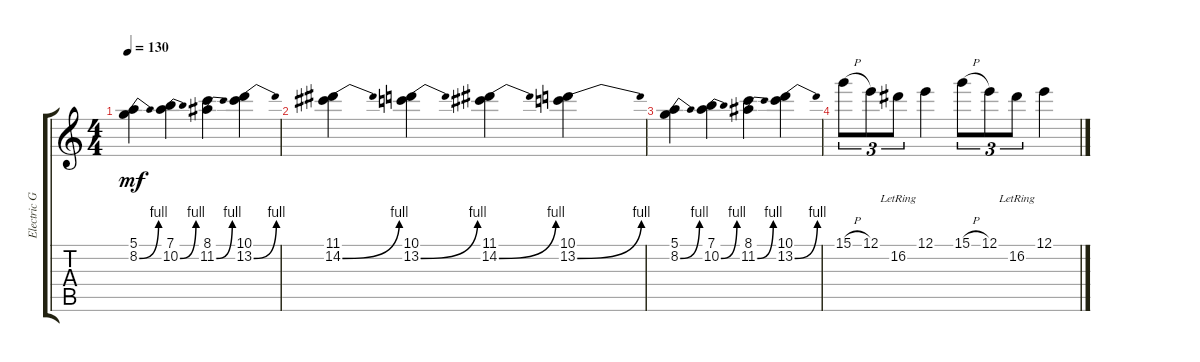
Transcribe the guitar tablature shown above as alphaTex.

\track ("Electric Guitar" "Electric G") {instrument electricguitarclean}
\staff {score tabs}
\tuning (E4 B3 G3 D3 A2 E2) {hide}
\ts (4 4)
\tempo 130
\clef g2
\ks c
(5.1 8.2{be (bend 0 0 60 4)}).4{dy mf instrument electricguitarclean} (7.1 10.2{be (bend 0 0 60 4)}).4 (8.1 11.2{be (bend 0 0 60 4)}).4 (10.1 13.2{be (bend 0 0 60 4)}).4 |
(11.1 14.2{be (bend 0 0 60 4)}).4 (10.1 13.2{be (bend 0 0 60 4)}).4 (11.1 14.2{be (bend 0 0 60 4)}).4 (10.1 13.2{be (bend 0 0 60 4)}).4 |
(5.1 8.2{be (bend 0 0 60 4)}).4 (7.1 10.2{be (bend 0 0 60 4)}).4 (8.1 11.2{be (bend 0 0 60 4)}).4 (10.1 13.2{be (bend 0 0 60 4)}).4 |
15.1{h}.8{tu (3 2)} 12.1.8{tu (3 2)} 16.2{lr}.8{tu (3 2)} 12.1{lr}.4 15.1{h}.8{tu (3 2)} 12.1.8{tu (3 2)} 16.2{lr}.8{tu (3 2)} 12.1{lr}.4
